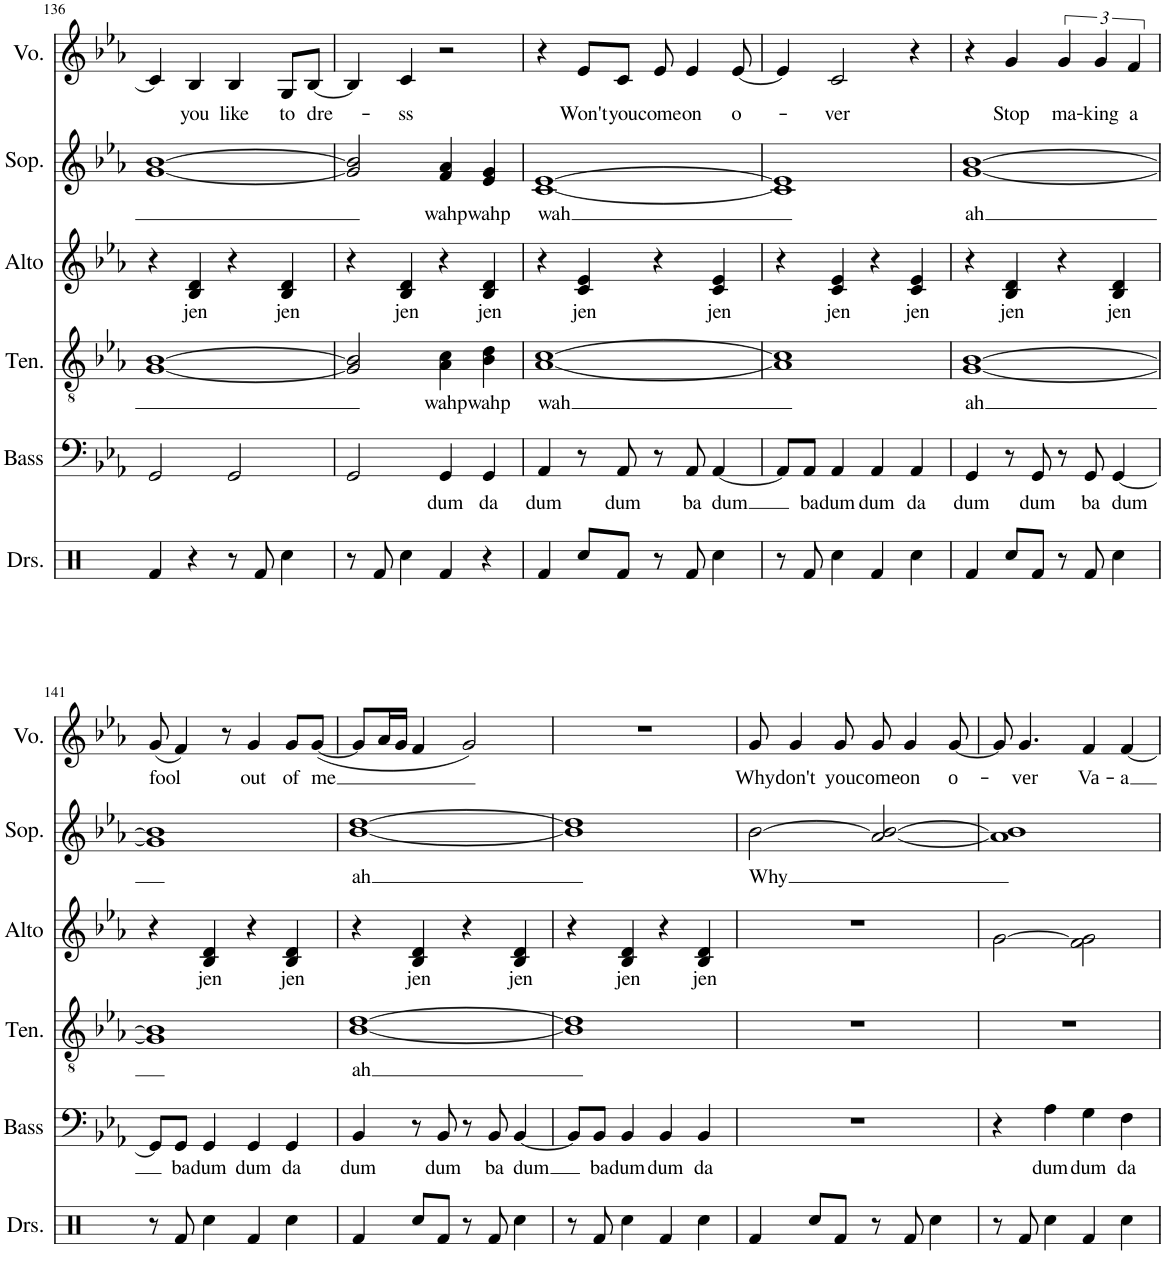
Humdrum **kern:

**kern	**kern	**text	**kern	**text	**kern	**text	**kern	**text	**kern	**text
*part6	*part5	*part5	*part4	*part4	*part3	*part3	*part2	*part2	*part1	*part1
*staff6	*staff5	*staff5	*staff4	*staff4	*staff3	*staff3	*staff2	*staff2	*staff1	*staff1
*I"Drumset	*I"Bass	*	*I"Tenor	*	*I"Alto	*	*I"Soprano	*	*I"Voice	*
*I'Drs.	*I'Bass	*	*I'Ten.	*	*I'Alto	*	*I'Sop.	*	*I'Vo.	*
!!LO:PB:g=z
*clefX	*clefF4	*	*clefGv2	*	*clefG2	*	*clefG2	*	*clefG2	*
*k[b-e-a-]	*k[b-e-a-]	*	*k[b-e-a-]	*	*k[b-e-a-]	*	*k[b-e-a-]	*	*k[b-e-a-]	*
*M2/2	*M2/2	*	*M2/2	*	*M2/2	*	*M2/2	*	*M2/2	*
*met(c|)	*met(c|)	*	*met(c|)	*	*met(c|)	*	*met(c|)	*	*met(c|)	*
=136	=136	=136	=136	=136	=136	=136	=136	=136	=136	=136
4Rf/	2GG/	.	[1G [1B-	.	4r	.	[1g [1b-	.	4c/]	.
!	!	!	!	!	!	!LO:LY:b	!	!	!	!LO:LY:b
4r	.	.	.	.	4B-/ 4d/	jen	.	.	4B-/	you
!	!	!	!	!	!	!	!	!	!	!LO:LY:b
8r	2GG/	.	.	.	4r	.	.	.	4B-/	like
8Rf/	.	.	.	.	.	.	.	.	.	.
!	!	!	!	!	!	!LO:LY:b	!	!	!	!LO:LY:b
4Rcc\	.	.	.	.	4B-/ 4d/	jen	.	.	8G/L	to
!	!	!	!	!	!	!	!	!	!	!LO:LY:b
.	.	.	.	.	.	.	.	.	[8B-/J	dre-
=137	=137	=137	=137	=137	=137	=137	=137	=137	=137	=137
8r	2GG/	.	2G/] 2B-/]	.	4r	.	2g/] 2b-/]	.	4B-/]	.
8Rf/	.	.	.	.	.	.	.	.	.	.
!	!	!	!	!	!	!LO:LY:b	!	!	!	!LO:LY:b
4Rcc\	.	.	.	.	4B-/ 4d/	jen	.	.	4c/	-ss
!	!	!LO:LY:b	!	!LO:LY:b	!	!	!	!LO:LY:b	!	!
4Rf/	4GG/	dum	4A-\ 4c\	wahp	4r	.	4f/ 4a-/	wahp	2r	.
!	!	!LO:LY:b	!	!LO:LY:b	!	!LO:LY:b	!	!LO:LY:b	!	!
4r	4GG/	da	4B-\ 4d\	wahp	4B-/ 4d/	jen	4e-/ 4g/	wahp	.	.
=138	=138	=138	=138	=138	=138	=138	=138	=138	=138	=138
!	!	!LO:LY:b	!	!LO:LY:b	!	!	!	!LO:LY:b	!	!
4Rf/	4AA-/	dum	[1A- [1c	wah	4r	.	[1c [1e-	wah	4r	.
!	!	!	!	!	!	!LO:LY:b	!	!	!	!LO:LY:b
8Rcc/L	8r	.	.	.	4c/ 4e-/	jen	.	.	8e-/L	Won't
!	!	!LO:LY:b	!	!	!	!	!	!	!	!LO:LY:b
8Rf/J	8AA-/	dum	.	.	.	.	.	.	8c/J	you
!	!	!	!	!	!	!	!	!	!	!LO:LY:b
8r	8r	.	.	.	4r	.	.	.	8e-/	come
!	!	!LO:LY:b	!	!	!	!	!	!	!	!LO:LY:b
8Rf/	8AA-/	ba	.	.	.	.	.	.	4e-/	on
!	!	!LO:LY:b	!	!	!	!LO:LY:b	!	!	!	!
4Rcc\	[4AA-/	dum	.	.	4c/ 4e-/	jen	.	.	.	.
!	!	!	!	!	!	!	!	!	!	!LO:LY:b
.	.	.	.	.	.	.	.	.	[8e-/	o-
=139	=139	=139	=139	=139	=139	=139	=139	=139	=139	=139
8r	8AA-/L]	.	1A-] 1c]	.	4r	.	1c] 1e-]	.	4e-/]	.
!	!	!LO:LY:b	!	!	!	!	!	!	!	!
8Rf/	8AA-/J	ba	.	.	.	.	.	.	.	.
!	!	!LO:LY:b	!	!	!	!LO:LY:b	!	!	!	!LO:LY:b
4Rcc\	4AA-/	dum	.	.	4c/ 4e-/	jen	.	.	2c/	-ver
!	!	!LO:LY:b	!	!	!	!	!	!	!	!
4Rf/	4AA-/	dum	.	.	4r	.	.	.	.	.
!	!	!LO:LY:b	!	!	!	!LO:LY:b	!	!	!	!
4Rcc\	4AA-/	da	.	.	4c/ 4e-/	jen	.	.	4r	.
=140	=140	=140	=140	=140	=140	=140	=140	=140	=140	=140
!	!	!LO:LY:b	!	!LO:LY:b	!	!	!	!LO:LY:b	!	!
4Rf/	4GG/	dum	[1G [1B-	ah	4r	.	[1g [1b-	ah	4r	.
!	!	!	!	!	!	!LO:LY:b	!	!	!	!LO:LY:b
8Rcc/L	8r	.	.	.	4B-/ 4d/	jen	.	.	4g/	Stop
!	!	!LO:LY:b	!	!	!	!	!	!	!	!
8Rf/J	8GG/	dum	.	.	.	.	.	.	.	.
!	!	!	!	!	!	!	!	!	!	!LO:LY:b
8r	8r	.	.	.	4r	.	.	.	6g/	ma-
!	!	!LO:LY:b	!	!	!	!	!	!	!	!
8Rf/	8GG/	ba	.	.	.	.	.	.	.	.
!	!	!	!	!	!	!	!	!	!	!LO:LY:b
.	.	.	.	.	.	.	.	.	6g/	-king
!	!	!LO:LY:b	!	!	!	!LO:LY:b	!	!	!	!
4Rcc\	[4GG/	dum	.	.	4B-/ 4d/	jen	.	.	.	.
!	!	!	!	!	!	!	!	!	!	!LO:LY:b
.	.	.	.	.	.	.	.	.	6f/	a
!!LO:LB:g=z
=141	=141	=141	=141	=141	=141	=141	=141	=141	=141	=141
!	!	!	!	!	!	!	!	!	!	!LO:LY:b
8r	8GG/L]	.	1G] 1B-]	.	4r	.	1g] 1b-]	.	(8g/	-fool
!	!	!LO:LY:b	!	!	!	!	!	!	!	!
8Rf/	8GG/J	ba	.	.	.	.	.	.	4f/)	.
!	!	!LO:LY:b	!	!	!	!LO:LY:b	!	!	!	!
4Rcc\	4GG/	dum	.	.	4B-/ 4d/	jen	.	.	.	.
.	.	.	.	.	.	.	.	.	8r	.
!	!	!LO:LY:b	!	!	!	!	!	!	!	!LO:LY:b
4Rf/	4GG/	dum	.	.	4r	.	.	.	4g/	out
!	!	!LO:LY:b	!	!	!	!LO:LY:b	!	!	!	!LO:LY:b
4Rcc\	4GG/	da	.	.	4B-/ 4d/	jen	.	.	8g/L	of
!	!	!	!	!	!	!	!	!	!	!LO:LY:b
.	.	.	.	.	.	.	.	.	([8g/J	me
=142	=142	=142	=142	=142	=142	=142	=142	=142	=142	=142
!	!	!LO:LY:b	!	!LO:LY:b	!	!	!	!LO:LY:b	!	!
4Rf/	4BB-/	dum	[1B- [1d	ah	4r	.	[1b- [1dd	ah	8g/L]	.
.	.	.	.	.	.	.	.	.	16a-/L	.
.	.	.	.	.	.	.	.	.	16g/JJ	.
!	!	!	!	!	!	!LO:LY:b	!	!	!	!
8Rcc/L	8r	.	.	.	4B-/ 4d/	jen	.	.	4f/	.
!	!	!LO:LY:b	!	!	!	!	!	!	!	!
8Rf/J	8BB-/	dum	.	.	.	.	.	.	.	.
8r	8r	.	.	.	4r	.	.	.	2g/)	.
!	!	!LO:LY:b	!	!	!	!	!	!	!	!
8Rf/	8BB-/	ba	.	.	.	.	.	.	.	.
!	!	!LO:LY:b	!	!	!	!LO:LY:b	!	!	!	!
4Rcc\	[4BB-/	dum	.	.	4B-/ 4d/	jen	.	.	.	.
=143	=143	=143	=143	=143	=143	=143	=143	=143	=143	=143
8r	8BB-/L]	.	1B-] 1d]	.	4r	.	1b-] 1dd]	.	1r	.
!	!	!LO:LY:b	!	!	!	!	!	!	!	!
8Rf/	8BB-/J	ba	.	.	.	.	.	.	.	.
!	!	!LO:LY:b	!	!	!	!LO:LY:b	!	!	!	!
4Rcc\	4BB-/	dum	.	.	4B-/ 4d/	jen	.	.	.	.
!	!	!LO:LY:b	!	!	!	!	!	!	!	!
4Rf/	4BB-/	dum	.	.	4r	.	.	.	.	.
!	!	!LO:LY:b	!	!	!	!LO:LY:b	!	!	!	!
4Rcc\	4BB-/	da	.	.	4B-/ 4d/	jen	.	.	.	.
=144	=144	=144	=144	=144	=144	=144	=144	=144	=144	=144
!	!	!	!	!	!	!	!	!LO:LY:b	!	!LO:LY:b
4Rf/	1r	.	1r	.	1r	.	[2b-\	Why	8g/	Why
!	!	!	!	!	!	!	!	!	!	!LO:LY:b
.	.	.	.	.	.	.	.	.	4g/	don't
8Rcc/L	.	.	.	.	.	.	.	.	.	.
!	!	!	!	!	!	!	!	!	!	!LO:LY:b
8Rf/J	.	.	.	.	.	.	.	.	8g/	you
!	!	!	!	!	!	!	!	!	!	!LO:LY:b
8r	.	.	.	.	.	.	[2a-/ 2b-/_	.	8g/	come
!	!	!	!	!	!	!	!	!	!	!LO:LY:b
8Rf/	.	.	.	.	.	.	.	.	4g/	on
4Rcc\	.	.	.	.	.	.	.	.	.	.
!	!	!	!	!	!	!	!	!	!	!LO:LY:b
.	.	.	.	.	.	.	.	.	[8g/	o-
=145	=145	=145	=145	=145	=145	=145	=145	=145	=145	=145
8r	4r	.	1r	.	[2g\	.	1a-] 1b-]	.	8g/]	.
!	!	!	!	!	!	!	!	!	!	!LO:LY:b
8Rf/	.	.	.	.	.	.	.	.	4.g/	-ver
!	!	!LO:LY:b	!	!	!	!	!	!	!	!
4Rcc\	4A-\	dum	.	.	.	.	.	.	.	.
!	!	!LO:LY:b	!	!	!	!	!	!	!	!LO:LY:b
4Rf/	4G\	dum	.	.	2f\ 2g\]	.	.	.	4f/	Va-
!	!	!LO:LY:b	!	!	!	!	!	!	!	!LO:LY:b
4Rcc\	4F\	da	.	.	.	.	.	.	[4f/	-a
=	=	=	=	=	=	=	=	=	=	=
*-	*-	*-	*-	*-	*-	*-	*-	*-	*-	*-
